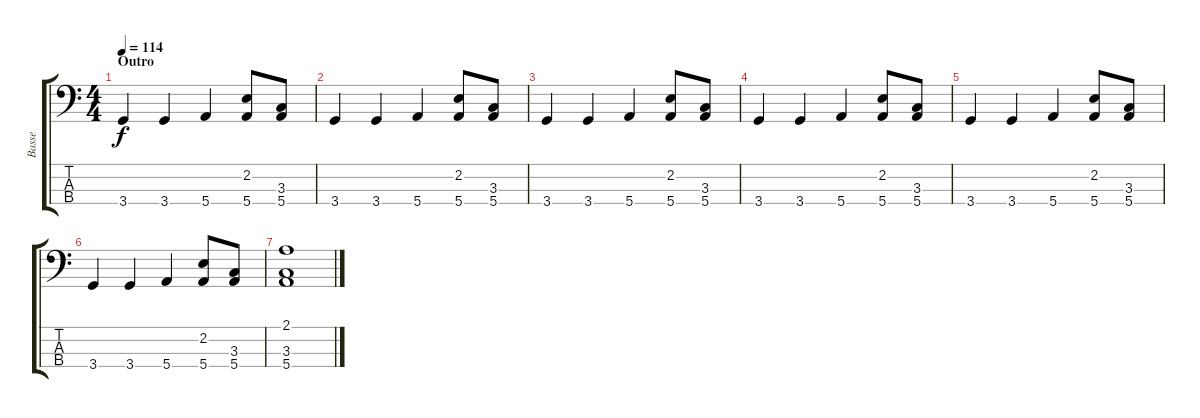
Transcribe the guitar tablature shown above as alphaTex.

\track ("Basse" "Basse") {instrument electricbassfinger}
\staff {score tabs}
\tuning (G2 D2 A1 E1) {hide}
\ts (4 4)
\section ("" "Outro")
\tempo 114
\clef f4
\ks c
3.4.4{dy f} 3.4.4 5.4.4 (2.2 5.4).8 (3.3 5.4).8 |
3.4.4 3.4.4 5.4.4 (2.2 5.4).8 (3.3 5.4).8 |
3.4.4 3.4.4 5.4.4 (2.2 5.4).8 (3.3 5.4).8 |
3.4.4 3.4.4 5.4.4 (2.2 5.4).8 (3.3 5.4).8 |
3.4.4 3.4.4 5.4.4 (2.2 5.4).8 (3.3 5.4).8 |
3.4.4 3.4.4 5.4.4 (2.2 5.4).8 (3.3 5.4).8 |
(2.1 3.3 5.4).1
